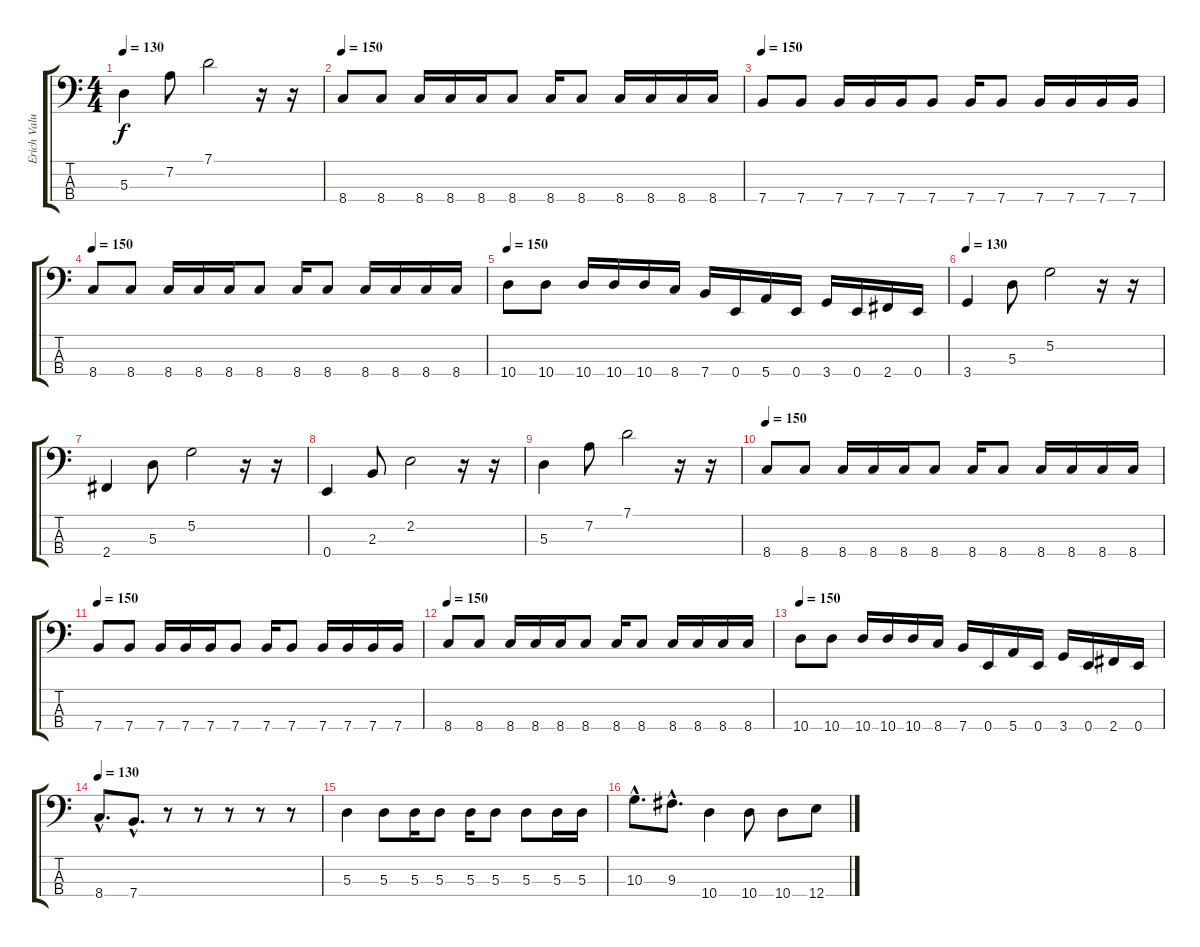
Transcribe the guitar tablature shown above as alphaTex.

\track ("Erich Value (Bass Master)" "Erich Valu") {instrument electricbasspick}
\staff {score tabs}
\tuning (G2 D2 A1 E1) {hide}
\ts (4 4)
\tempo 130
\clef f4
\ks c
5.3.4{dy f} 7.2.8 7.1.2 r.16 r.16 |
\tempo 150
8.4.8 8.4.8 8.4.16 8.4.16 8.4.16 8.4.8 8.4.16 8.4.8 8.4.16 8.4.16 8.4.16 8.4.16 |
\tempo 150
7.4.8 7.4.8 7.4.16 7.4.16 7.4.16 7.4.8 7.4.16 7.4.8 7.4.16 7.4.16 7.4.16 7.4.16 |
\tempo 150
8.4.8 8.4.8 8.4.16 8.4.16 8.4.16 8.4.8 8.4.16 8.4.8 8.4.16 8.4.16 8.4.16 8.4.16 |
\tempo 150
10.4.8 10.4.8 10.4.16 10.4.16 10.4.16 8.4.16 7.4.16 0.4.16 5.4.16 0.4.16 3.4.16 0.4.16 2.4.16 0.4.16 |
\tempo 130
3.4.4 5.3.8 5.2.2 r.16 r.16 |
2.4.4 5.3.8 5.2.2 r.16 r.16 |
0.4.4 2.3.8 2.2.2 r.16 r.16 |
5.3.4 7.2.8 7.1.2 r.16 r.16 |
\tempo 150
8.4.8 8.4.8 8.4.16 8.4.16 8.4.16 8.4.8 8.4.16 8.4.8 8.4.16 8.4.16 8.4.16 8.4.16 |
\tempo 150
7.4.8 7.4.8 7.4.16 7.4.16 7.4.16 7.4.8 7.4.16 7.4.8 7.4.16 7.4.16 7.4.16 7.4.16 |
\tempo 150
8.4.8 8.4.8 8.4.16 8.4.16 8.4.16 8.4.8 8.4.16 8.4.8 8.4.16 8.4.16 8.4.16 8.4.16 |
\tempo 150
10.4.8 10.4.8 10.4.16 10.4.16 10.4.16 8.4.16 7.4.16 0.4.16 5.4.16 0.4.16 3.4.16 0.4.16 2.4.16 0.4.16 |
\tempo 130
8.4{hac}.8{d} 7.4{hac}.8{d} r.8 r.8 r.8 r.8 r.8 |
5.3.4 5.3.8 5.3.16 5.3.8 5.3.16 5.3.8 5.3.8 5.3.16 5.3.16 |
10.3{hac}.8{d} 9.3{hac}.8{d} 10.4.4 10.4.8 10.4.8 12.4.8
